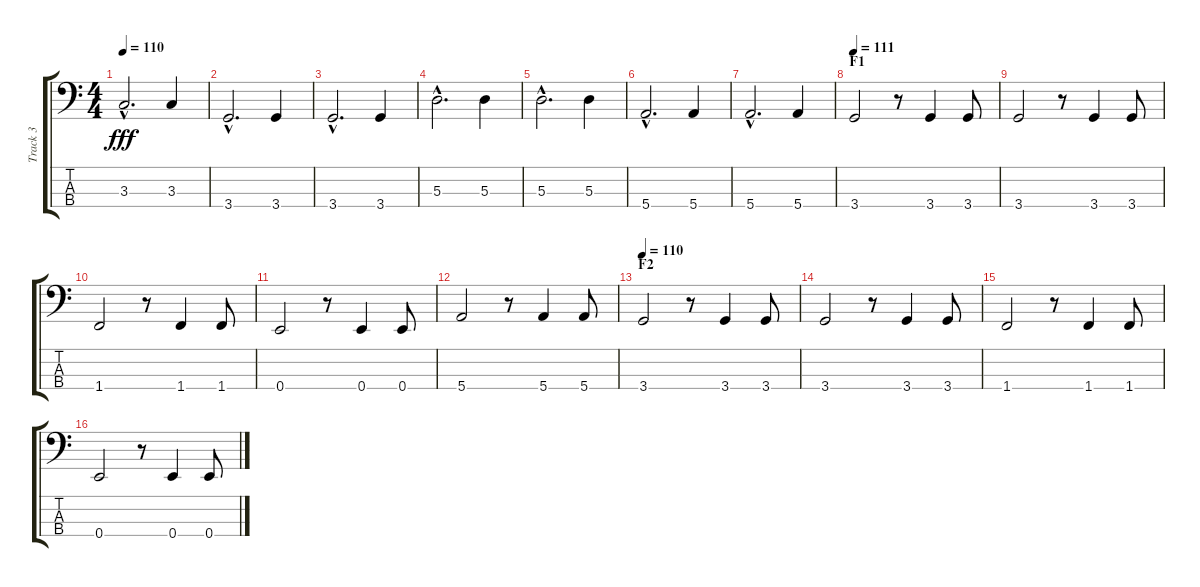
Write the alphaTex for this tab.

\track ("Track 3" "Track 3") {instrument electricbassfinger}
\staff {score tabs}
\tuning (G2 D2 A1 E1) {hide}
\ts (4 4)
\tempo 110
\clef f4
\ks c
3.3{hac}.2{d dy fff} 3.3.4 |
3.4{hac}.2{d} 3.4.4 |
3.4{hac}.2{d} 3.4.4 |
5.3{hac}.2{d} 5.3.4 |
5.3{hac}.2{d} 5.3.4 |
5.4{hac}.2{d} 5.4.4 |
5.4{hac}.2{d} 5.4.4 |
\section ("" "F1")
\tempo 111
3.4.2 r.8 3.4.4 3.4.8 |
3.4.2 r.8 3.4.4 3.4.8 |
1.4.2 r.8 1.4.4 1.4.8 |
0.4.2 r.8 0.4.4 0.4.8 |
5.4.2 r.8 5.4.4 5.4.8 |
\section ("" "F2")
\tempo 110
3.4.2 r.8 3.4.4 3.4.8 |
3.4.2 r.8 3.4.4 3.4.8 |
1.4.2 r.8 1.4.4 1.4.8 |
0.4.2 r.8 0.4.4 0.4.8
